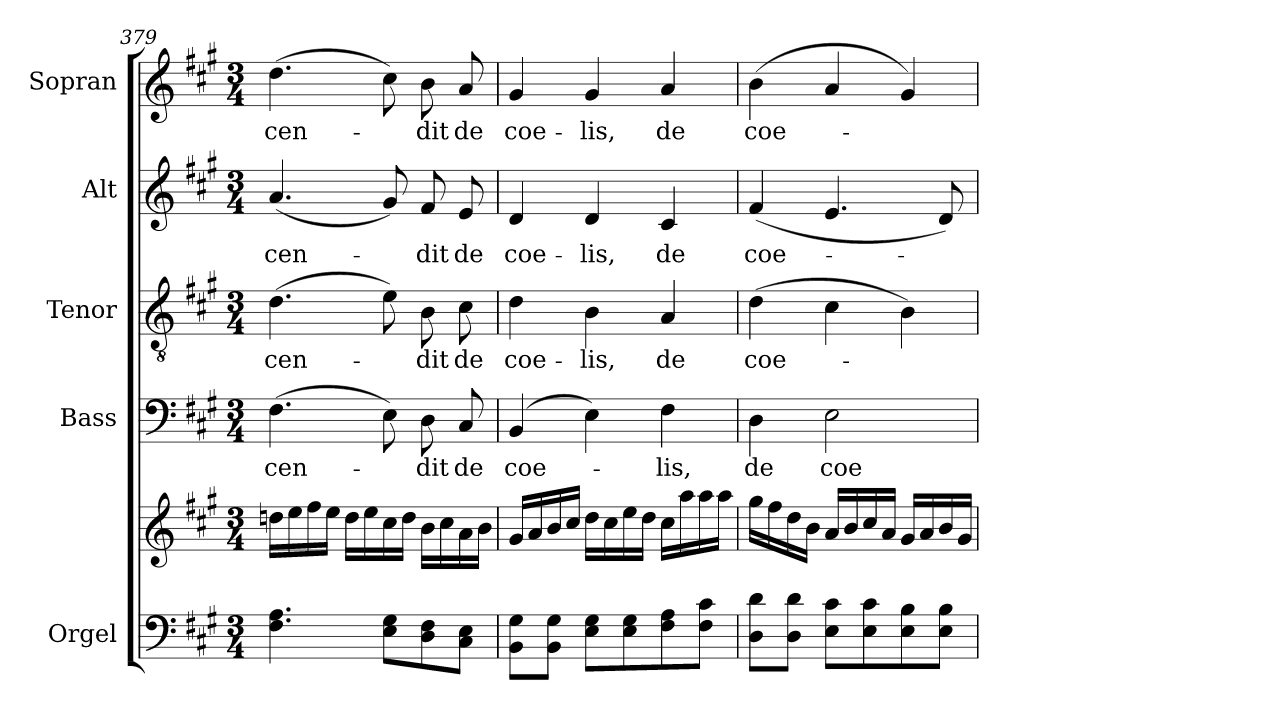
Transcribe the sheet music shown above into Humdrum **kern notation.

**kern	**kern	**kern	**text	**kern	**text	**kern	**text	**kern	**text
*part5	*part5	*part4	*part4	*part3	*part3	*part2	*part2	*part1	*part1
*staff6	*staff5	*staff4	*staff4	*staff3	*staff3	*staff2	*staff2	*staff1	*staff1
*I"Orgel	*	*I"Bass	*	*I"Tenor	*	*I"Alt	*	*I"Sopran	*
*I'Org.	*	*I'B.	*	*I'T.	*	*I'A.	*	*I'S.	*
*clefF4	*clefG2	*clefF4	*	*clefGv2	*	*clefG2	*	*clefG2	*
*k[f#c#g#]	*k[f#c#g#]	*k[f#c#g#]	*	*k[f#c#g#]	*	*k[f#c#g#]	*	*k[f#c#g#]	*
*A:	*A:	*A:	*	*A:	*	*A:	*	*A:	*
*M3/4	*M3/4	*M3/4	*	*M3/4	*	*M3/4	*	*M3/4	*
=379	=379	=379	=379	=379	=379	=379	=379	=379	=379
!	!	!	!LO:LY:b	!	!LO:LY:b	!	!LO:LY:b	!	!LO:LY:b
4.F#\ 4.A\	16ddn\LL	(>4.F#\	-cen-	(>4.d\	-cen-	(<4.a/	-cen-	(>4.dd\	-cen-
.	16ee\	.	.	.	.	.	.	.	.
.	16ff#\	.	.	.	.	.	.	.	.
.	16ee\JJ	.	.	.	.	.	.	.	.
.	16dd\LL	.	.	.	.	.	.	.	.
.	16ee\	.	.	.	.	.	.	.	.
8E\ 8G#\L	16cc#\	8E\)	.	8e\)	.	8g#/)	.	8cc#\)	.
.	16dd\JJ	.	.	.	.	.	.	.	.
!	!	!	!LO:LY:b	!	!LO:LY:b	!	!LO:LY:b	!	!LO:LY:b
8D\ 8F#\	16b\LL	8D\	-dit	8B\	-dit	8f#/	-dit	8b\	-dit
.	16cc#\	.	.	.	.	.	.	.	.
!	!	!	!LO:LY:b	!	!LO:LY:b	!	!LO:LY:b	!	!LO:LY:b
8C#\ 8E\J	16a\	8C#/	de	8c#\	de	8e/	de	8a/	de
.	16b\JJ	.	.	.	.	.	.	.	.
=380	=380	=380	=380	=380	=380	=380	=380	=380	=380
!	!	!	!LO:LY:b	!	!LO:LY:b	!	!LO:LY:b	!	!LO:LY:b
8BB\ 8G#\L	16g#/LL	(4BB/	coe-	4d\	coe-	4d/	coe-	4g#/	coe-
.	16a/	.	.	.	.	.	.	.	.
8BB\ 8G#\J	16b/	.	.	.	.	.	.	.	.
.	16cc#/JJ	.	.	.	.	.	.	.	.
!	!	!	!	!	!LO:LY:b	!	!LO:LY:b	!	!LO:LY:b
8E\ 8G#\L	16dd\LL	4E\)	.	4B\	-lis,	4d/	-lis,	4g#/	-lis,
.	16cc#\	.	.	.	.	.	.	.	.
8E\ 8G#\	16ee\	.	.	.	.	.	.	.	.
.	16dd\JJ	.	.	.	.	.	.	.	.
!	!	!	!LO:LY:b	!	!LO:LY:b	!	!LO:LY:b	!	!LO:LY:b
8F#\ 8A\	16cc#\LL	4F#\	-lis,	4A/	de	4c#/	de	4a/	de
.	16aa\	.	.	.	.	.	.	.	.
8F#\ 8c#\J	16aa\	.	.	.	.	.	.	.	.
.	16aa\JJ	.	.	.	.	.	.	.	.
=381	=381	=381	=381	=381	=381	=381	=381	=381	=381
!	!	!	!LO:LY:b	!	!LO:LY:b	!	!LO:LY:b	!	!LO:LY:b
8D\ 8d\L	16gg#\LL	4D\	de	(>4d\	coe-	(<4f#/	coe-	(>4b\	coe-
.	16ff#\	.	.	.	.	.	.	.	.
8D\ 8d\J	16dd\	.	.	.	.	.	.	.	.
.	16b\JJ	.	.	.	.	.	.	.	.
!	!	!	!LO:LY:b	!	!	!	!	!	!
8E\ 8c#\L	16a/LL	2E\	coe-	4c#\	.	4.e/	.	4a/	.
.	16b/	.	.	.	.	.	.	.	.
8E\ 8c#\	16cc#/	.	.	.	.	.	.	.	.
.	16a/JJ	.	.	.	.	.	.	.	.
8E\ 8B\	16g#/LL	.	.	4B\)	.	.	.	4g#/)	.
.	16a/	.	.	.	.	.	.	.	.
8E\ 8B\J	16b/	.	.	.	.	8d/)	.	.	.
.	16g#/JJ	.	.	.	.	.	.	.	.
=	=	=	=	=	=	=	=	=	=
*-	*-	*-	*-	*-	*-	*-	*-	*-	*-
